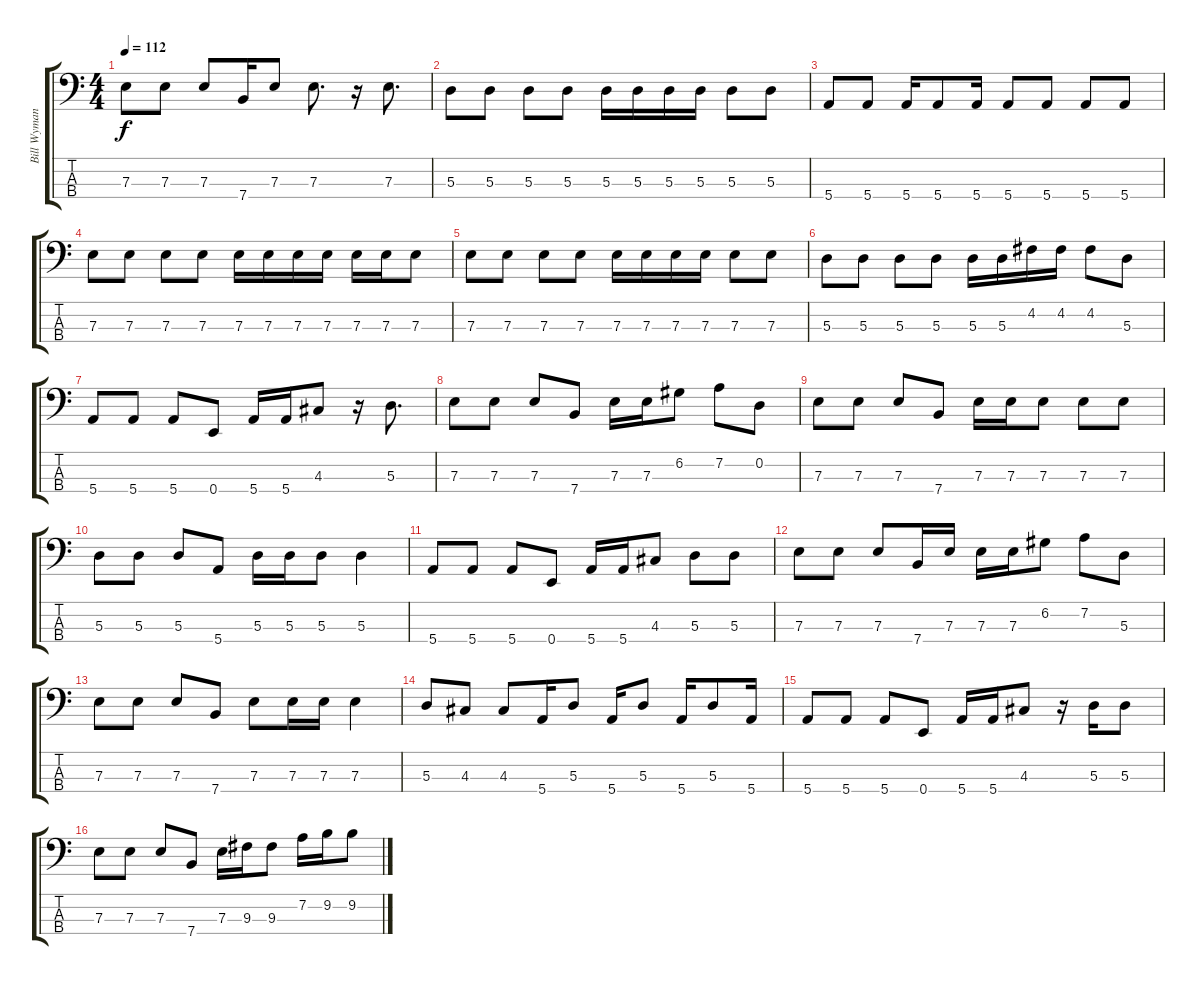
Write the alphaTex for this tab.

\track ("Bill Wyman" "Bill Wyman") {instrument electricbassfinger}
\staff {score tabs}
\tuning (G2 D2 A1 E1) {hide}
\ts (4 4)
\tempo 112
\clef f4
\ks c
7.3.8{dy f} 7.3.8 7.3.8 7.4.16 7.3.8 7.3.8{d} r.16 7.3.8{d} |
5.3.8 5.3.8 5.3.8 5.3.8 5.3.16 5.3.16 5.3.16 5.3.16 5.3.8 5.3.8 |
5.4.8 5.4.8 5.4.16 5.4.8 5.4.16 5.4.8 5.4.8 5.4.8 5.4.8 |
7.3.8 7.3.8 7.3.8 7.3.8 7.3.16 7.3.16 7.3.16 7.3.16 7.3.16 7.3.16 7.3.8 |
7.3.8 7.3.8 7.3.8 7.3.8 7.3.16 7.3.16 7.3.16 7.3.16 7.3.8 7.3.8 |
5.3.8 5.3.8 5.3.8 5.3.8 5.3.16 5.3.16 4.2.16 4.2.16 4.2.8 5.3.8 |
5.4.8 5.4.8 5.4.8 0.4.8 5.4.16 5.4.16 4.3.8 r.16 5.3.8{d} |
7.3.8 7.3.8 7.3.8 7.4.8 7.3.16 7.3.16 6.2.8 7.2.8 0.2.8 |
7.3.8 7.3.8 7.3.8 7.4.8 7.3.16 7.3.16 7.3.8 7.3.8 7.3.8 |
5.3.8 5.3.8 5.3.8 5.4.8 5.3.16 5.3.16 5.3.8 5.3.4 |
5.4.8 5.4.8 5.4.8 0.4.8 5.4.16 5.4.16 4.3.8 5.3.8 5.3.8 |
7.3.8 7.3.8 7.3.8 7.4.16 7.3.16 7.3.16 7.3.16 6.2.8 7.2.8 5.3.8 |
7.3.8 7.3.8 7.3.8 7.4.8 7.3.8 7.3.16 7.3.16 7.3.4 |
5.3.8 4.3.8 4.3.8 5.4.16 5.3.8 5.4.16 5.3.8 5.4.16 5.3.8 5.4.16 |
5.4.8 5.4.8 5.4.8 0.4.8 5.4.16 5.4.16 4.3.8 r.16 5.3.16 5.3.8 |
7.3.8 7.3.8 7.3.8 7.4.8 7.3.16 9.3.16 9.3.8 7.2.16 9.2.16 9.2.8
